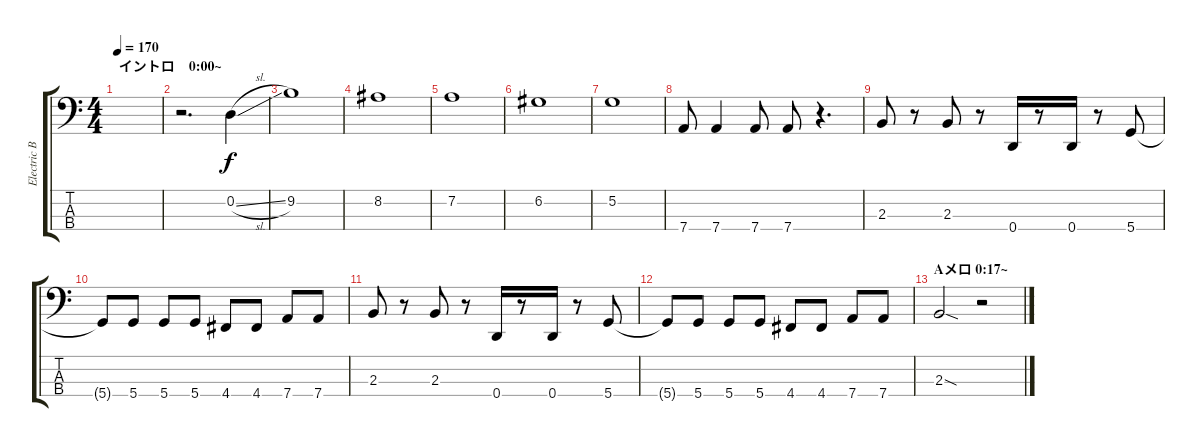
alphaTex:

\track ("Electric Bass" "Electric B") {instrument electricbassfinger}
\staff {score tabs}
\tuning (G2 D2 A1 D1) {hide}
\ts (4 4)
\section ("" "イントロ　0:00~")
\tempo 170
\clef f4
\ks c
|
r.2{d} 0.2{sl}.4 |
9.2.1 |
8.2.1 |
7.2.1 |
6.2.1 |
5.2.1 |
7.4.8 7.4.4 7.4.8 7.4.8 r.4{d} |
2.3.8 r.8 2.3.8 r.8 0.4.16 r.8 0.4.16 r.8 5.4.8 |
5.4{t}.8 5.4.8 5.4.8 5.4.8 4.4.8 4.4.8 7.4.8 7.4.8 |
2.3.8 r.8 2.3.8 r.8 0.4.16 r.8 0.4.16 r.8 5.4.8 |
5.4{t}.8 5.4.8 5.4.8 5.4.8 4.4.8 4.4.8 7.4.8 7.4.8 |
\section ("" "Aメロ 0:17~")
2.3{sod}.2 r.2
